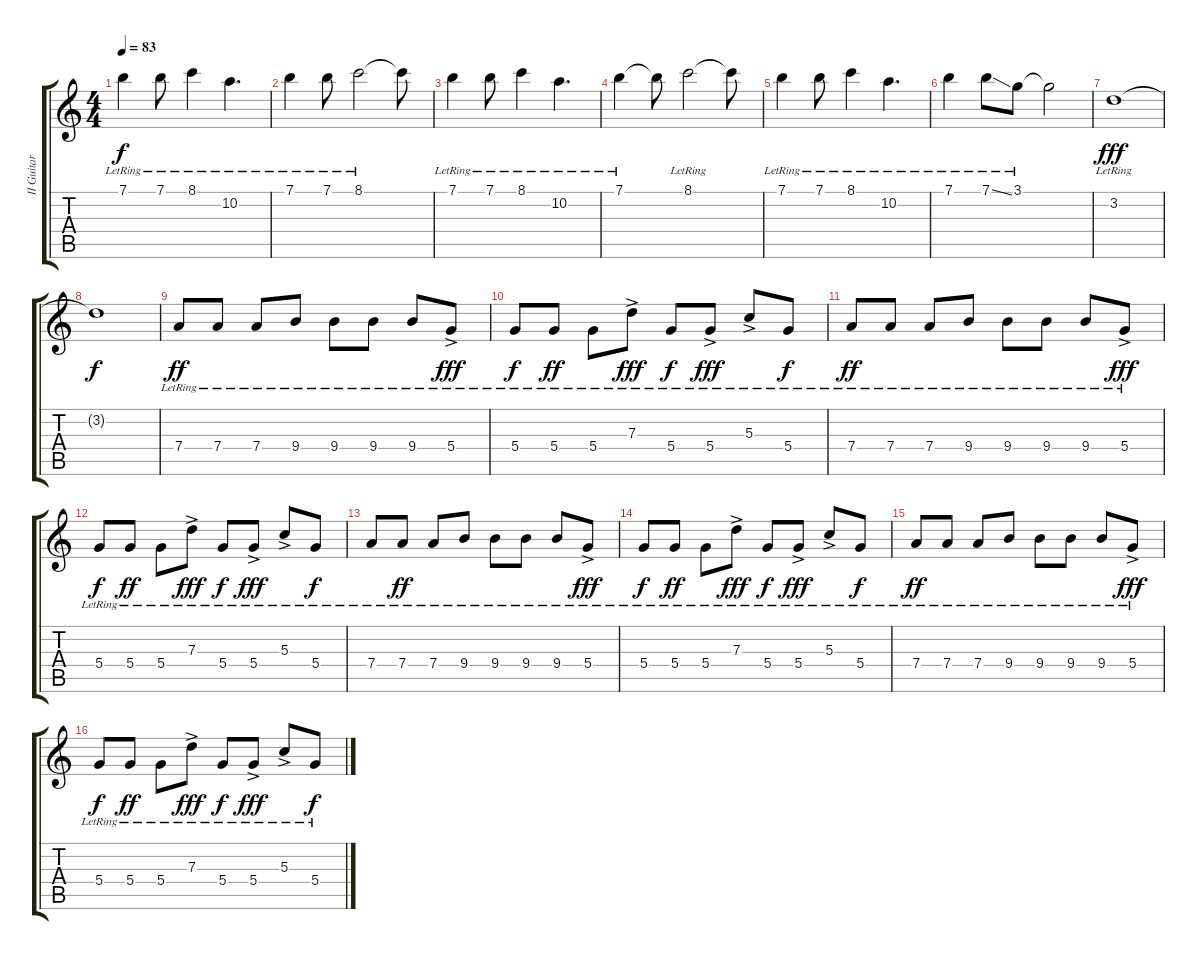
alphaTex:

\track ("II Guitar" "II Guitar") {instrument electricguitarjazz}
\staff {score tabs}
\tuning (E4 B3 G3 D3 A2 E2) {hide}
\ts (4 4)
\tempo 83
\clef g2
\ks c
7.1{lr}.4{dy f} 7.1{lr}.8 8.1{lr}.4 10.2{lr}.4{d} |
7.1{lr}.4 7.1{lr}.8 8.1{lr}.2 8.1{t}.8 |
7.1{lr}.4 7.1{lr}.8 8.1{lr}.4 10.2{lr}.4{d} |
7.1{lr}.4 7.1{t}.8 8.1{lr}.2 8.1{t}.8 |
7.1{lr}.4 7.1{lr}.8 8.1{lr}.4 10.2{lr}.4{d} |
7.1{lr}.4 7.1{ss lr}.8 3.1{lr}.8 3.1{t}.2 |
3.2{lr}.1{dy fff} |
3.2{t}.1{dy f} |
7.4{lr}.8{dy ff instrument acousticguitarsteel} 7.4{lr}.8 7.4{lr}.8 9.4{lr}.8 9.4{lr}.8 9.4{lr}.8 9.4{lr}.8 5.4{ac lr}.8{dy fff} |
5.4{lr}.8{dy f} 5.4{lr}.8{dy ff} 5.4{lr}.8 7.3{ac lr}.8{dy fff} 5.4{lr}.8{dy f} 5.4{ac lr}.8{dy fff} 5.3{ac lr}.8 5.4{lr}.8{dy f} |
7.4{lr}.8{dy ff} 7.4{lr}.8 7.4{lr}.8 9.4{lr}.8 9.4{lr}.8 9.4{lr}.8 9.4{lr}.8 5.4{ac lr}.8{dy fff} |
5.4{lr}.8{dy f} 5.4{lr}.8{dy ff} 5.4{lr}.8 7.3{ac lr}.8{dy fff} 5.4{lr}.8{dy f} 5.4{ac lr}.8{dy fff} 5.3{ac lr}.8 5.4{lr}.8{dy f} |
7.4{lr}.8 7.4{lr}.8{dy ff} 7.4{lr}.8 9.4{lr}.8 9.4{lr}.8 9.4{lr}.8 9.4{lr}.8 5.4{ac lr}.8{dy fff} |
5.4{lr}.8{dy f} 5.4{lr}.8{dy ff} 5.4{lr}.8 7.3{ac lr}.8{dy fff} 5.4{lr}.8{dy f} 5.4{ac lr}.8{dy fff} 5.3{ac lr}.8 5.4{lr}.8{dy f} |
7.4{lr}.8{dy ff} 7.4{lr}.8 7.4{lr}.8 9.4{lr}.8 9.4{lr}.8 9.4{lr}.8 9.4{lr}.8 5.4{ac lr}.8{dy fff} |
5.4{lr}.8{dy f} 5.4{lr}.8{dy ff} 5.4{lr}.8 7.3{ac lr}.8{dy fff} 5.4{lr}.8{dy f} 5.4{ac lr}.8{dy fff} 5.3{ac lr}.8 5.4{lr}.8{dy f}
